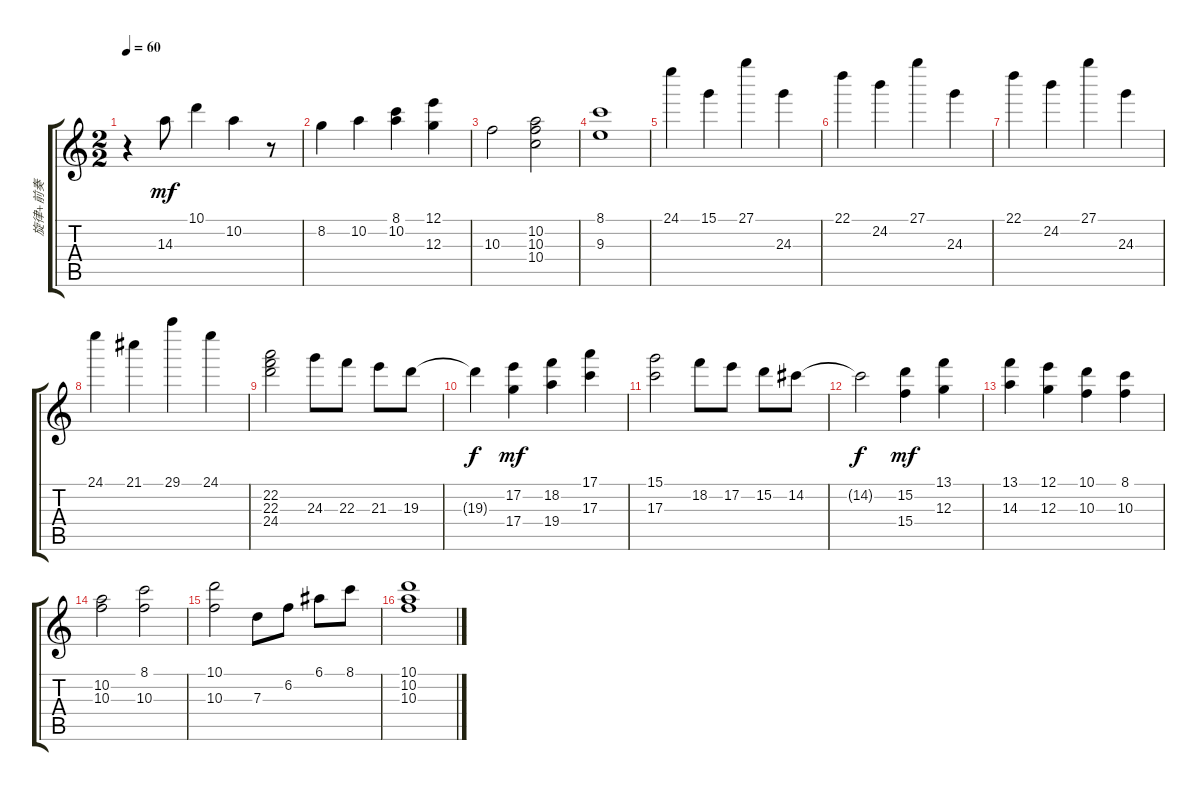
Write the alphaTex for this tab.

\track ("旋律+前奏" "旋律+前奏") {instrument acousticguitarnylon}
\staff {score tabs}
\tuning (E4 B3 G3 D3 A2 E2) {hide}
\ts (2 2)
\tempo 60
\clef g2
\ks c
r.4{dy mf} 14.3.8 10.1.4 10.2.4 r.8 |
8.2.4 10.2.4 (8.1 10.2).4 (12.1 12.3).4 |
10.3.2 (10.2 10.3 10.4).2 |
(8.1 9.3).1 |
24.1.4 15.1.4 27.1.4 24.3.4 |
22.1.4 24.2.4 27.1.4 24.3.4 |
22.1.4 24.2.4 27.1.4 24.3.4 |
24.1.4 21.1.4 29.1.4 24.1.4 |
(22.2 22.3 24.4).2 24.3.8 22.3.8 21.3.8 19.3.8 |
19.3{t}.4{dy f} (17.2 17.4).4{dy mf} (18.2 19.4).4 (17.1 17.3).4 |
(15.1 17.3).2 18.2.8 17.2.8 15.2.8 14.2.8 |
14.2{t}.2{dy f} (15.2 15.4).4{dy mf} (13.1 12.3).4 |
(13.1 14.3).4 (12.1 12.3).4 (10.1 10.3).4 (8.1 10.3).4 |
(10.2 10.3).2 (8.1 10.3).2 |
(10.1 10.3).2 7.3.8 6.2.8 6.1.8 8.1.8 |
(10.1 10.2 10.3).1
